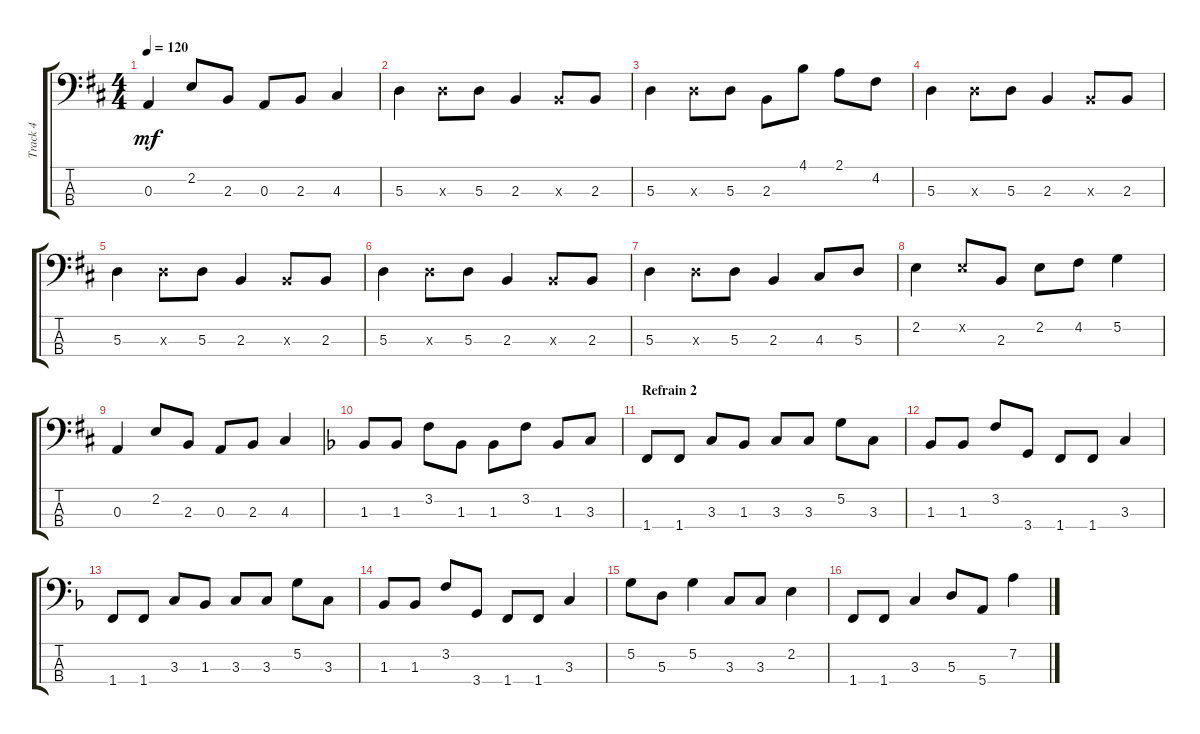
\track ("Track 4" "Track 4") {instrument electricbassfinger}
\staff {score tabs}
\tuning (G2 D2 A1 E1) {hide}
\ts (4 4)
\tempo 120
\clef f4
\ks d
0.3.4{dy mf} 2.2.8 2.3.8 0.3.8 2.3.8 4.3.4 |
5.3.4 5.3{x}.8 5.3.8 2.3.4 2.3{x}.8 2.3.8 |
5.3.4 5.3{x}.8 5.3.8 2.3.8 4.1.8 2.1.8 4.2.8 |
5.3.4 5.3{x}.8 5.3.8 2.3.4 2.3{x}.8 2.3.8 |
5.3.4 5.3{x}.8 5.3.8 2.3.4 2.3{x}.8 2.3.8 |
5.3.4 5.3{x}.8 5.3.8 2.3.4 2.3{x}.8 2.3.8 |
5.3.4 5.3{x}.8 5.3.8 2.3.4 4.3.8 5.3.8 |
2.2.4 2.2{x}.8 2.3.8 2.2.8 4.2.8 5.2.4 |
0.3.4 2.2.8 2.3.8 0.3.8 2.3.8 4.3.4 |
\ks f
1.3.8 1.3.8 3.2.8 1.3.8 1.3.8 3.2.8 1.3.8 3.3.8 |
\section ("" "Refrain 2")
1.4.8 1.4.8 3.3.8 1.3.8 3.3.8 3.3.8 5.2.8 3.3.8 |
1.3.8 1.3.8 3.2.8 3.4.8 1.4.8 1.4.8 3.3.4 |
1.4.8 1.4.8 3.3.8 1.3.8 3.3.8 3.3.8 5.2.8 3.3.8 |
1.3.8 1.3.8 3.2.8 3.4.8 1.4.8 1.4.8 3.3.4 |
5.2.8 5.3.8 5.2.4 3.3.8 3.3.8 2.2.4 |
1.4.8 1.4.8 3.3.4 5.3.8 5.4.8 7.2.4
